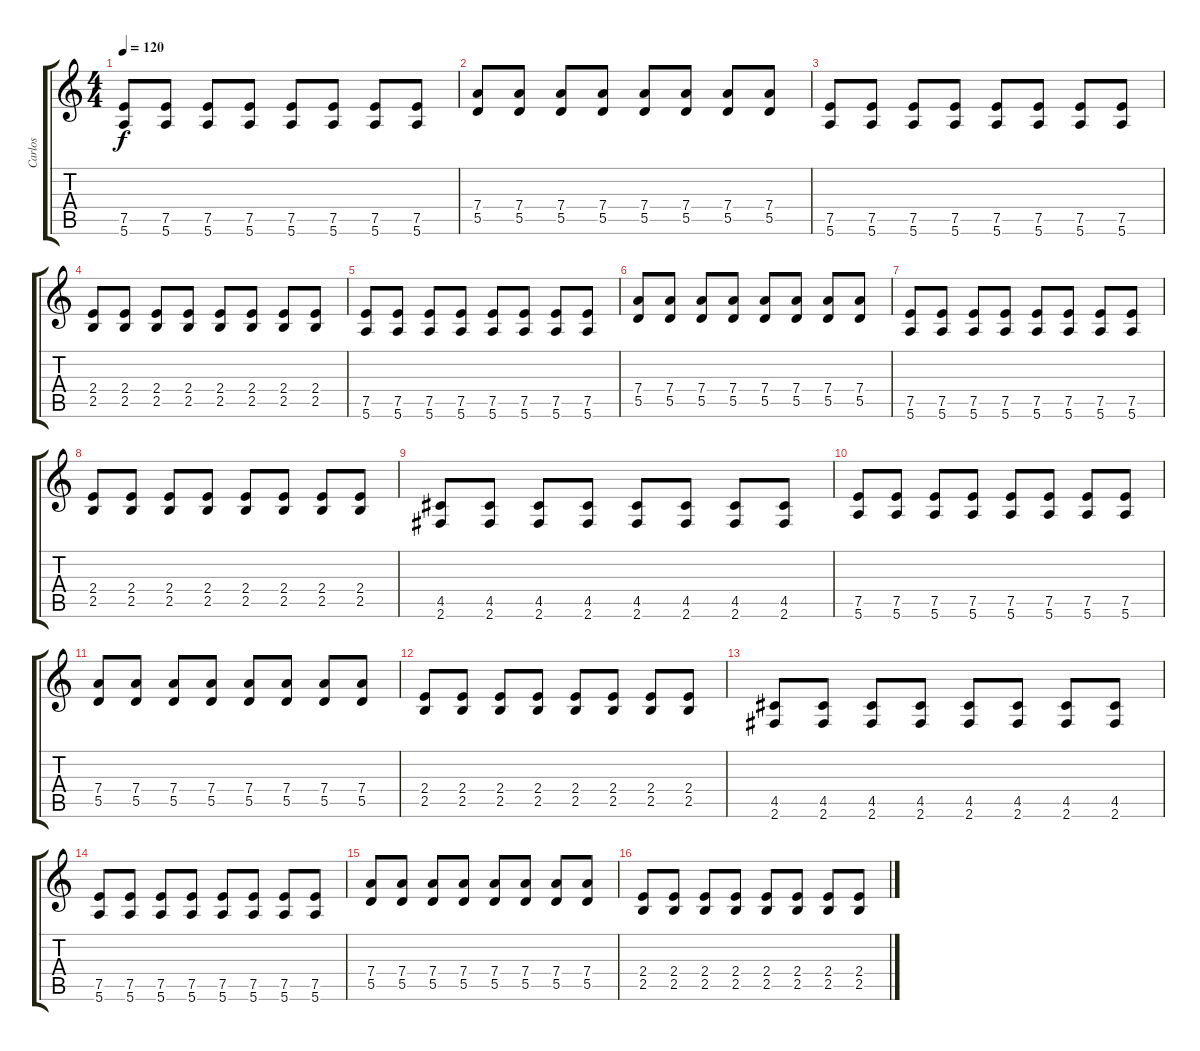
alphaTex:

\track ("Carlos " "Carlos ") {instrument acousticguitarnylon}
\staff {score tabs}
\tuning (E4 B3 G3 D3 A2 E2) {hide}
\ts (4 4)
\tempo 120
\clef g2
\ks c
(7.5 5.6).8{dy f} (7.5 5.6).8 (7.5 5.6).8 (7.5 5.6).8 (7.5 5.6).8 (7.5 5.6).8 (7.5 5.6).8 (7.5 5.6).8 |
(7.4 5.5).8 (7.4 5.5).8 (7.4 5.5).8 (7.4 5.5).8 (7.4 5.5).8 (7.4 5.5).8 (7.4 5.5).8 (7.4 5.5).8 |
(7.5 5.6).8 (7.5 5.6).8 (7.5 5.6).8 (7.5 5.6).8 (7.5 5.6).8 (7.5 5.6).8 (7.5 5.6).8 (7.5 5.6).8 |
(2.4 2.5).8 (2.4 2.5).8 (2.4 2.5).8 (2.4 2.5).8 (2.4 2.5).8 (2.4 2.5).8 (2.4 2.5).8 (2.4 2.5).8 |
(7.5 5.6).8 (7.5 5.6).8 (7.5 5.6).8 (7.5 5.6).8 (7.5 5.6).8 (7.5 5.6).8 (7.5 5.6).8 (7.5 5.6).8 |
(7.4 5.5).8 (7.4 5.5).8 (7.4 5.5).8 (7.4 5.5).8 (7.4 5.5).8 (7.4 5.5).8 (7.4 5.5).8 (7.4 5.5).8 |
(7.5 5.6).8 (7.5 5.6).8 (7.5 5.6).8 (7.5 5.6).8 (7.5 5.6).8 (7.5 5.6).8 (7.5 5.6).8 (7.5 5.6).8 |
(2.4 2.5).8 (2.4 2.5).8 (2.4 2.5).8 (2.4 2.5).8 (2.4 2.5).8 (2.4 2.5).8 (2.4 2.5).8 (2.4 2.5).8 |
(4.5 2.6).8 (4.5 2.6).8 (4.5 2.6).8 (4.5 2.6).8 (4.5 2.6).8 (4.5 2.6).8 (4.5 2.6).8 (4.5 2.6).8 |
(7.5 5.6).8 (7.5 5.6).8 (7.5 5.6).8 (7.5 5.6).8 (7.5 5.6).8 (7.5 5.6).8 (7.5 5.6).8 (7.5 5.6).8 |
(7.4 5.5).8 (7.4 5.5).8 (7.4 5.5).8 (7.4 5.5).8 (7.4 5.5).8 (7.4 5.5).8 (7.4 5.5).8 (7.4 5.5).8 |
(2.4 2.5).8 (2.4 2.5).8 (2.4 2.5).8 (2.4 2.5).8 (2.4 2.5).8 (2.4 2.5).8 (2.4 2.5).8 (2.4 2.5).8 |
(4.5 2.6).8 (4.5 2.6).8 (4.5 2.6).8 (4.5 2.6).8 (4.5 2.6).8 (4.5 2.6).8 (4.5 2.6).8 (4.5 2.6).8 |
(7.5 5.6).8 (7.5 5.6).8 (7.5 5.6).8 (7.5 5.6).8 (7.5 5.6).8 (7.5 5.6).8 (7.5 5.6).8 (7.5 5.6).8 |
(7.4 5.5).8 (7.4 5.5).8 (7.4 5.5).8 (7.4 5.5).8 (7.4 5.5).8 (7.4 5.5).8 (7.4 5.5).8 (7.4 5.5).8 |
(2.4 2.5).8 (2.4 2.5).8 (2.4 2.5).8 (2.4 2.5).8 (2.4 2.5).8 (2.4 2.5).8 (2.4 2.5).8 (2.4 2.5).8
